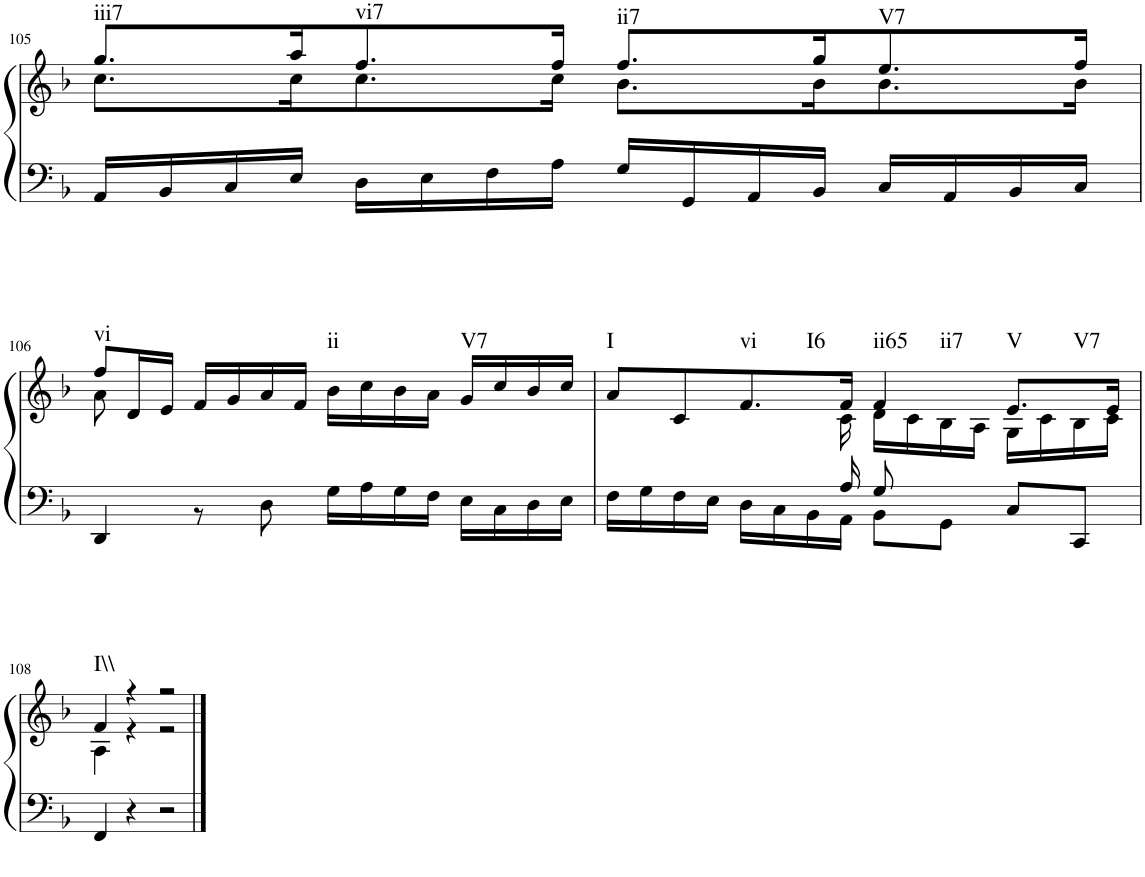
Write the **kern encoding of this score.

**kern	**kern	**harte
*part1	*part1	*part1
*staff2	*staff1	*
*I"Klavier linke Hand	*	*
!!LO:PB:g=z
*clefF4	*clefG2	*
*k[b-]	*k[b-]	*
*M2/2	*M2/2	*
=105	=105	=105
*	*^	*
!	!	!	!LO:H:kt=iii7
16AA/LL	8.gg/L	8.cc\L	N
16BB-/	.	.	.
16C/	.	.	.
16E/JJ	16aa/K	16cc\K	.
!	!	!	!LO:H:kt=vi7
16D\LL	8.ff/	8.cc\	N
16E\	.	.	.
16F\	.	.	.
16A\JJ	16ff/Jk	16cc\Jk	.
!	!	!	!LO:H:kt=ii7
16G/LL	8.ff/L	8.b-\L	N
16GG/	.	.	.
16AA/	.	.	.
16BB-/JJ	16gg/K	16b-\K	.
!	!	!	!LO:H:kt=V7
16C/LL	8.ee/	8.b-\	N
16AA/	.	.	.
16BB-/	.	.	.
16C/JJ	16ff/Jk	16b-\Jk	.
!!LO:LB:g=z	!!
=106	=106	=106	=106
*^	*	*	*
!	!	!	!	!LO:H:kt=vi
4DD/	4ryy	8ff/L	8a\	N
.	.	16d/L	4.ryy	.
.	.	16e/JJ	.	.
2.ryy	8r	16f/LL	.	.
.	.	16g/	.	.
.	8D\	16a/	.	.
.	.	16f/JJ	.	.
!	!	!	!	!LO:H:kt=ii
.	16G\LL	4ryy	16b-\LL	N
.	16A\	.	16cc\	.
.	16G\	.	16b-\	.
.	16F\JJ	.	16a\JJ	.
!	!	!	!	!LO:H:kt=V7
.	16E\LL	16g/LL	4ryy	N
.	16C\	16cc/	.	.
.	16D\	16b-/	.	.
.	16E\JJ	16cc/JJ	.	.
=107	=107	=107	=107	=107
!	!	!	!	!LO:H:kt=I
4..ryy	16F\LL	8a/L	4..ryy	N
.	16G\	.	.	.
.	16F\	8c/	.	.
.	16E\JJ	.	.	.
!	!	!	!	!LO:H:n=1:kt=vi
!	!	!	!	!LO:H:n=2:kt=I6
.	16D\LL	8.f/	.	N N
.	16C\	.	.	.
.	16BB-\	.	.	.
16A/	16AA\JJ	16f/Jk	16c\	.
!	!	!	!	!LO:H:n=1:kt=ii65
!	!	!	!	!LO:H:n=2:kt=ii7
8G/	8BB-\L	4f/	16d\LL	N N
.	.	.	16c\	.
8ryy	8GG\J	.	16B-\	.
.	.	.	16A\JJ	.
!	!	!	!	!LO:H:n=1:kt=V
!	!	!	!	!LO:H:n=2:kt=V7
8C/L	4ryy	8.e/L	16G\LL	N N
.	.	.	16c\	.
8CC/J	.	.	16B-\	.
.	.	16e/Jk	16c\JJ	.
*v	*v	*	*	*
!!LO:LB:g=z	!!
=108	=108	=108	=108
!	!	!	!LO:H:kt=I\\
4FF/	4f/	4A\	N
4r	4r	4r	.
2r	2r	2r	.
*	*v	*v	*
==	==	==
*-	*-	*-
